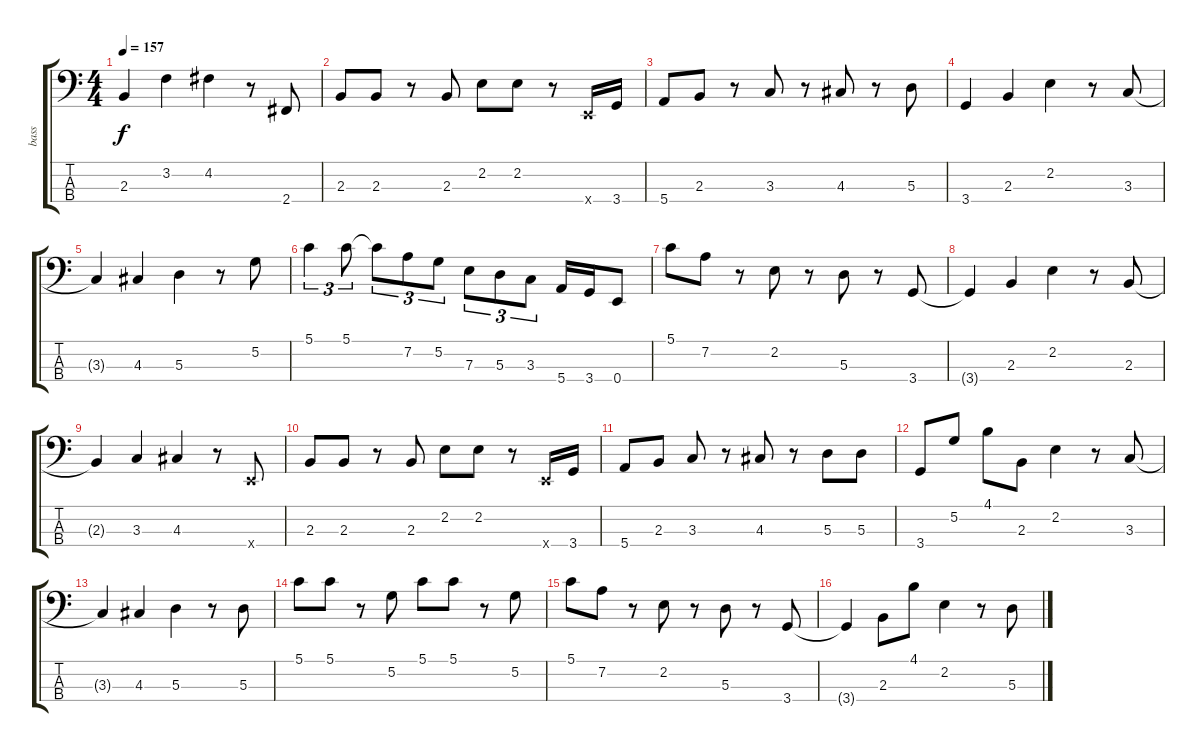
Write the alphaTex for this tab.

\track ("bass " "bass ") {instrument fretlessbass}
\staff {score tabs}
\tuning (G2 D2 A1 E1) {hide}
\ts (4 4)
\tempo 157
\clef f4
\ks c
2.3{t}.4{dy f} 3.2.4 4.2.4 r.8 2.4.8 |
2.3.8 2.3.8 r.8 2.3.8 2.2.8 2.2.8 r.8 0.4{x}.16 3.4.16 |
5.4.8 2.3.8 r.8 3.3.8 r.8 4.3.8 r.8 5.3.8 |
3.4.4 2.3.4 2.2.4 r.8 3.3.8 |
3.3{t}.4 4.3.4 5.3.4 r.8 5.2.8 |
5.1.4{tu (3 2)} 5.1.8{tu (3 2)} 5.1{t}.8{tu (3 2)} 7.2.8{tu (3 2)} 5.2.8{tu (3 2)} 7.3.8{tu (3 2)} 5.3.8{tu (3 2)} 3.3.8{tu (3 2)} 5.4.16 3.4.16 0.4.8 |
5.1.8 7.2.8 r.8 2.2.8 r.8 5.3.8 r.8 3.4.8 |
3.4{t}.4 2.3.4 2.2.4 r.8 2.3.8 |
2.3{t}.4 3.3.4 4.3.4 r.8 0.4{x}.8 |
2.3.8 2.3.8 r.8 2.3.8 2.2.8 2.2.8 r.8 0.4{x}.16 3.4.16 |
5.4.8 2.3.8 3.3.8 r.8 4.3.8 r.8 5.3.8 5.3.8 |
3.4.8 5.2.8 4.1.8 2.3.8 2.2.4 r.8 3.3.8 |
3.3{t}.4 4.3.4 5.3.4 r.8 5.3.8 |
5.1.8 5.1.8 r.8 5.2.8 5.1.8 5.1.8 r.8 5.2.8 |
5.1.8 7.2.8 r.8 2.2.8 r.8 5.3.8 r.8 3.4.8 |
3.4{t}.4 2.3.8 4.1.8 2.2.4 r.8 5.3.8
